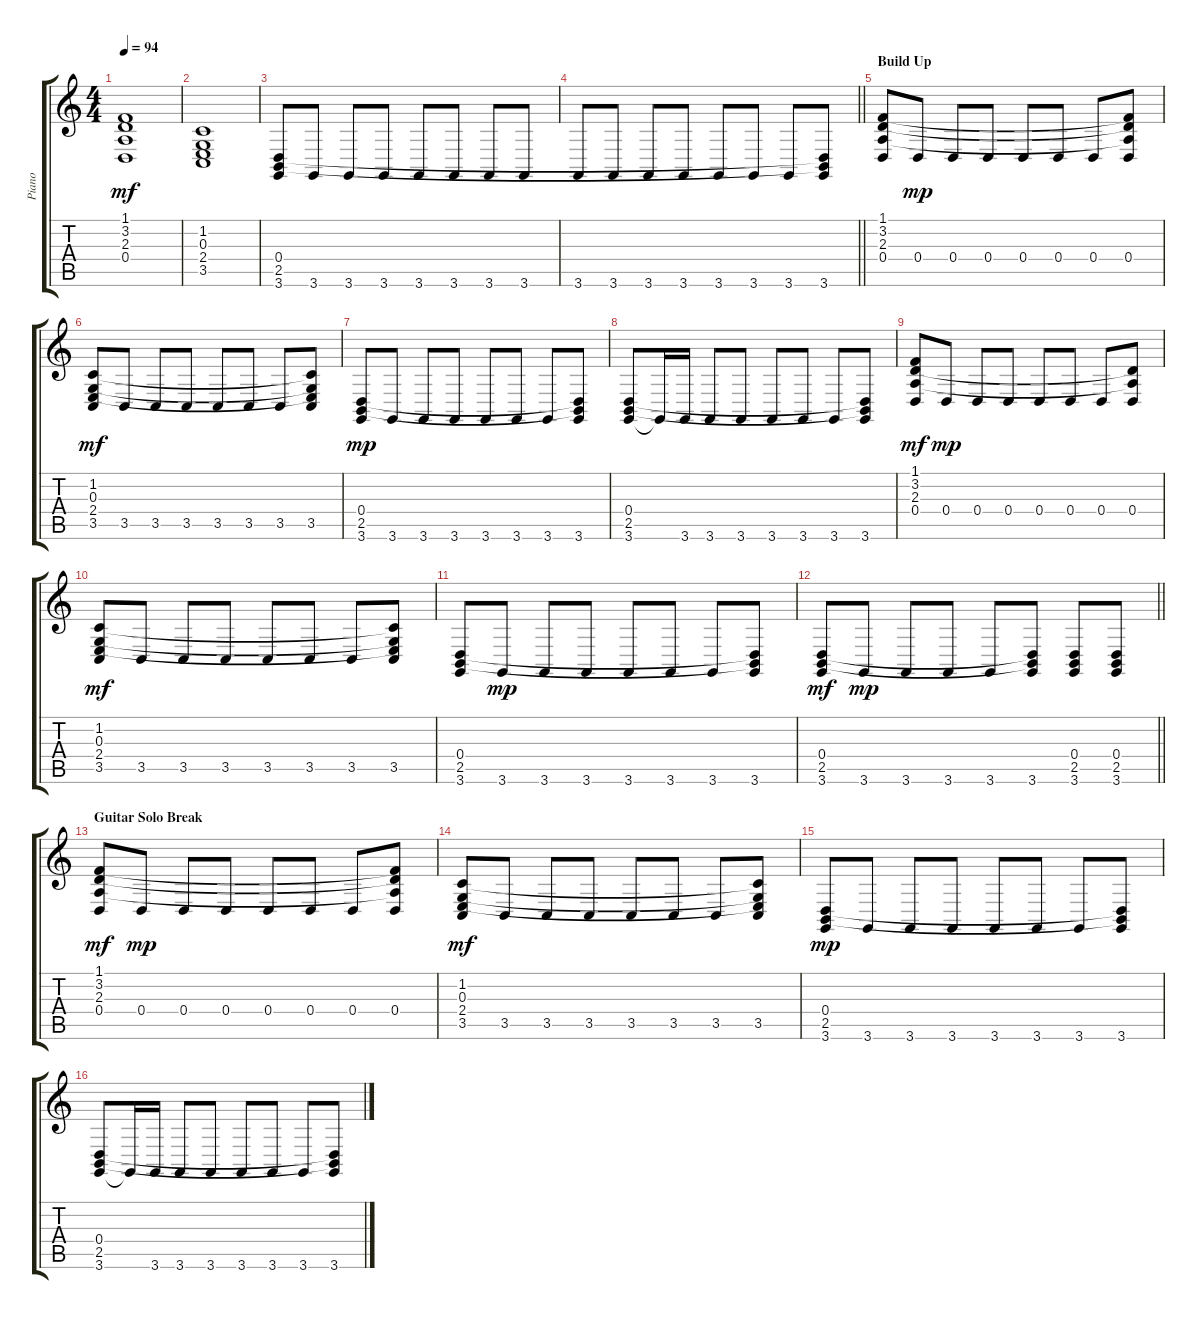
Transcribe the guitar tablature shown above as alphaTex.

\track ("Piano" "Piano") {instrument acousticgrandpiano}
\staff {score tabs}
\tuning (E4 B3 G3 D3 A2 E2) {hide}
\ts (4 4)
\tempo 94
\clef g2
\ks c
(1.1 3.2 2.3 0.4).1{dy mf} |
(1.2 0.3 2.4 3.5).1 |
(0.4 2.5 3.6).8 3.6.8 3.6.8 3.6.8 3.6.8 3.6.8 3.6.8 3.6.8 |
\barLineRight lightlight
3.6.8 3.6.8 3.6.8 3.6.8 3.6.8 3.6.8 3.6.8 (0.4{t} 2.5{t} 3.6).8 |
\section ("" "Build Up")
(1.1 3.2 2.3 0.4).8 0.4.8{dy mp} 0.4.8 0.4.8 0.4.8 0.4.8 0.4.8 (1.1{t} 3.2{t} 2.3{t} 0.4).8 |
(1.2 0.3 2.4 3.5).8{dy mf} 3.5.8 3.5.8 3.5.8 3.5.8 3.5.8 3.5.8 (1.2{t} 0.3{t} 2.4{t} 3.5).8 |
(0.4 2.5 3.6).8{dy mp} 3.6.8 3.6.8 3.6.8 3.6.8 3.6.8 3.6.8 (0.4{t} 2.5{t} 3.6).8 |
(0.4 2.5 3.6).8 3.6{t}.16 3.6.16 3.6.8 3.6.8 3.6.8 3.6.8 3.6.8 (0.4{t} 2.5{t} 3.6).8 |
(1.1 3.2 2.3 0.4).8{dy mf} 0.4.8{dy mp} 0.4.8 0.4.8 0.4.8 0.4.8 0.4.8 (3.2{t} 2.3{t} 0.4).8 |
(1.2 0.3 2.4 3.5).8{dy mf} 3.5.8 3.5.8 3.5.8 3.5.8 3.5.8 3.5.8 (1.2{t} 0.3{t} 2.4{t} 3.5).8 |
(0.4 2.5 3.6).8 3.6.8{dy mp} 3.6.8 3.6.8 3.6.8 3.6.8 3.6.8 (0.4{t} 2.5{t} 3.6).8 |
\barLineRight lightlight
(0.4 2.5 3.6).8{dy mf} 3.6.8{dy mp} 3.6.8 3.6.8 3.6.8 (0.4{t} 2.5{t} 3.6).8 (0.4 2.5 3.6).8 (0.4 2.5 3.6).8 |
\section ("" "Guitar Solo Break")
(1.1 3.2 2.3 0.4).8{dy mf} 0.4.8{dy mp} 0.4.8 0.4.8 0.4.8 0.4.8 0.4.8 (1.1{t} 3.2{t} 2.3{t} 0.4).8 |
(1.2 0.3 2.4 3.5).8{dy mf} 3.5.8 3.5.8 3.5.8 3.5.8 3.5.8 3.5.8 (1.2{t} 0.3{t} 2.4{t} 3.5).8 |
(0.4 2.5 3.6).8{dy mp} 3.6.8 3.6.8 3.6.8 3.6.8 3.6.8 3.6.8 (0.4{t} 2.5{t} 3.6).8 |
(0.4 2.5 3.6).8 3.6{t}.16 3.6.16 3.6.8 3.6.8 3.6.8 3.6.8 3.6.8 (0.4{t} 2.5{t} 3.6).8
